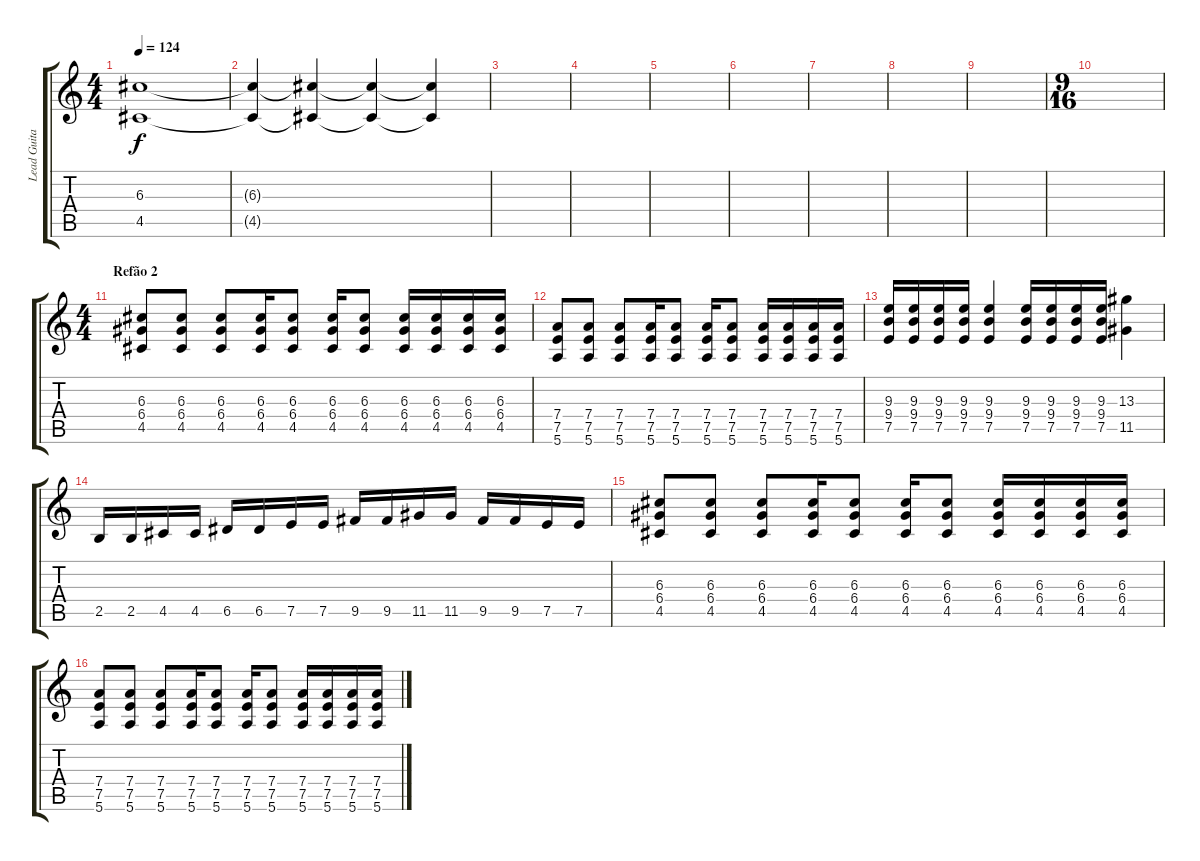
\track ("Lead Guitar" "Lead Guita") {instrument overdrivenguitar}
\staff {score tabs}
\tuning (E4 B3 G3 D3 A2 E2) {hide}
\ts (4 4)
\tempo 124
\clef g2
\ks c
(6.3 4.5).1{dy f} |
(6.3{t} 4.5{t}).4{volume 10} (6.3{t} 4.5{t}).4{volume 9} (6.3{t} 4.5{t}).4{volume 8} (6.3{t} 4.5{t}).4{volume 5} |
|
|
|
|
|
|
|
\ts (9 16)
|
\ts (4 4)
\section ("" "Refão 2")
(6.3 6.4 4.5).8{volume 12} (6.3 6.4 4.5).8 (6.3 6.4 4.5).8 (6.3 6.4 4.5).16 (6.3 6.4 4.5).8 (6.3 6.4 4.5).16 (6.3 6.4 4.5).8 (6.3 6.4 4.5).16 (6.3 6.4 4.5).16 (6.3 6.4 4.5).16 (6.3 6.4 4.5).16 |
(7.4 7.5 5.6).8 (7.4 7.5 5.6).8 (7.4 7.5 5.6).8 (7.4 7.5 5.6).16 (7.4 7.5 5.6).8 (7.4 7.5 5.6).16 (7.4 7.5 5.6).8 (7.4 7.5 5.6).16 (7.4 7.5 5.6).16 (7.4 7.5 5.6).16 (7.4 7.5 5.6).16 |
(9.3 9.4 7.5).16 (9.3 9.4 7.5).16 (9.3 9.4 7.5).16 (9.3 9.4 7.5).16 (9.3 9.4 7.5).4 (9.3 9.4 7.5).16 (9.3 9.4 7.5).16 (9.3 9.4 7.5).16 (9.3 9.4 7.5).16 (13.3 11.5).4 |
2.5.16 2.5.16 4.5.16 4.5.16 6.5.16 6.5.16 7.5.16 7.5.16 9.5.16 9.5.16 11.5.16 11.5.16 9.5.16 9.5.16 7.5.16 7.5.16 |
(6.3 6.4 4.5).8 (6.3 6.4 4.5).8 (6.3 6.4 4.5).8 (6.3 6.4 4.5).16 (6.3 6.4 4.5).8 (6.3 6.4 4.5).16 (6.3 6.4 4.5).8 (6.3 6.4 4.5).16 (6.3 6.4 4.5).16 (6.3 6.4 4.5).16 (6.3 6.4 4.5).16 |
(7.4 7.5 5.6).8 (7.4 7.5 5.6).8 (7.4 7.5 5.6).8 (7.4 7.5 5.6).16 (7.4 7.5 5.6).8 (7.4 7.5 5.6).16 (7.4 7.5 5.6).8 (7.4 7.5 5.6).16 (7.4 7.5 5.6).16 (7.4 7.5 5.6).16 (7.4 7.5 5.6).16
